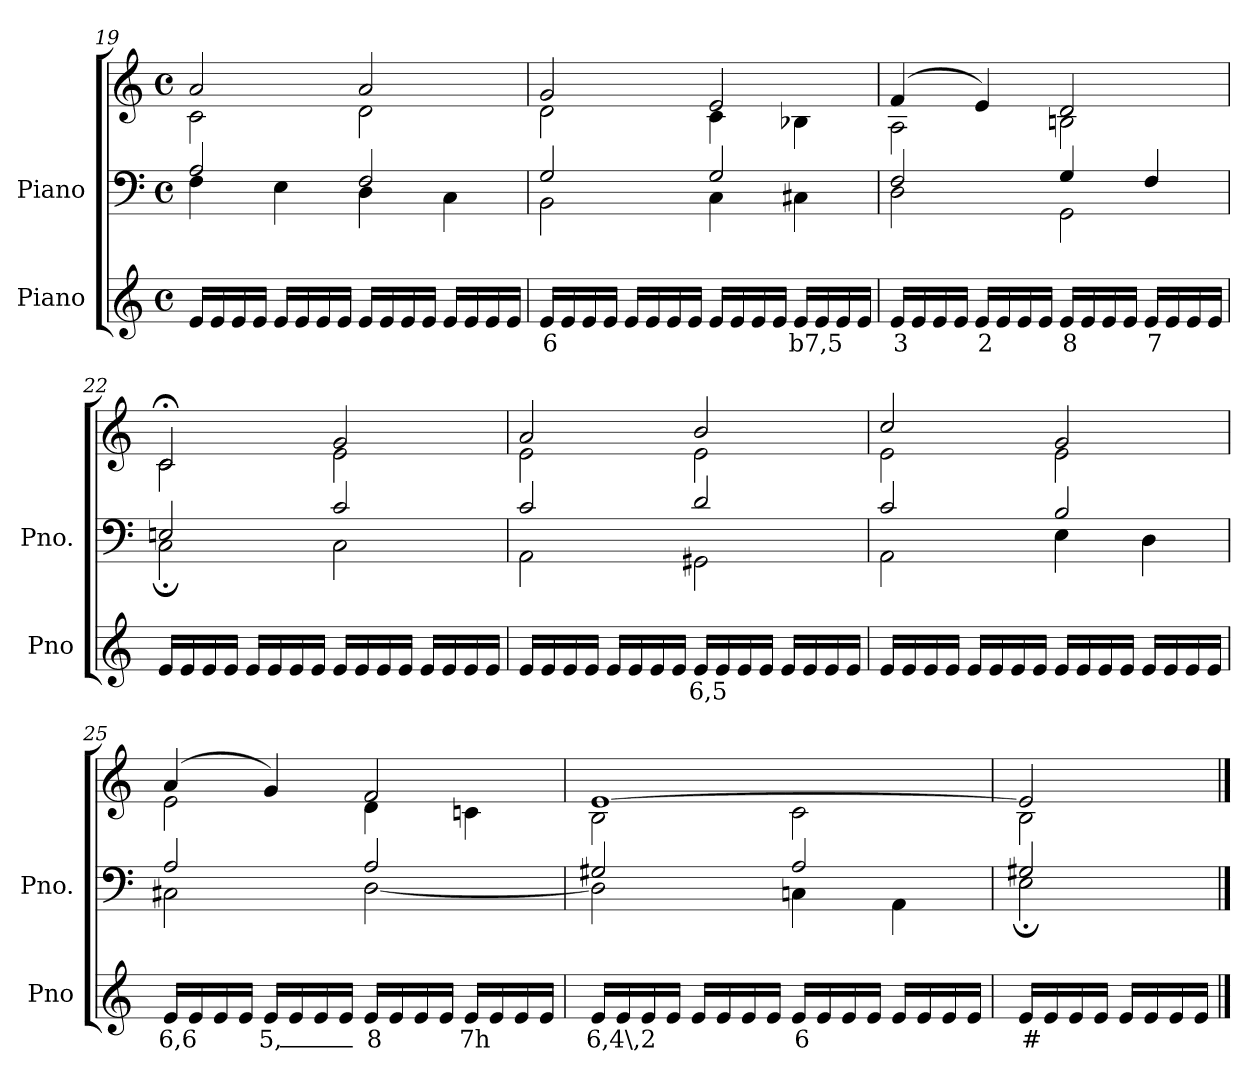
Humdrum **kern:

**kern	**text	**kern	**kern
*part2	*part2	*part1	*part1
*staff3	*staff3	*staff2	*staff1
*I"Piano	*	*I"Piano	*
*I'Pno	*	*I'Pno.	*
*clefG2	*	*clefF4	*clefG2
*k[]	*	*k[]	*k[]
*M4/4	*	*M4/4	*M4/4
*met(c)	*	*met(c)	*met(c)
=19	=19	=19	=19
*	*	*^	*^
16e/LL	.	2A/	4F\	2a/	2c\
16e/	.	.	.	.	.
16e/	.	.	.	.	.
16e/JJ	.	.	.	.	.
!	!LO:LY:b	!	!	!	!
16e/LL	_	.	4E\	.	.
16e/	.	.	.	.	.
16e/	.	.	.	.	.
16e/JJ	.	.	.	.	.
16e/LL	.	2F/	4D\	2a/	2d\
16e/	.	.	.	.	.
16e/	.	.	.	.	.
16e/JJ	.	.	.	.	.
!	!LO:LY:b	!	!	!	!
16e/LL	_	.	4C\	.	.
16e/	.	.	.	.	.
16e/	.	.	.	.	.
16e/JJ	.	.	.	.	.
=20	=20	=20	=20	=20	=20
!	!LO:LY:b	!	!	!	!
16e/LL	6	2G/	2BB\	2g/	2d\
16e/	.	.	.	.	.
16e/	.	.	.	.	.
16e/JJ	.	.	.	.	.
16e/LL	.	.	.	.	.
16e/	.	.	.	.	.
16e/	.	.	.	.	.
16e/JJ	.	.	.	.	.
16e/LL	.	2G/	4C\	2e/	4c\
16e/	.	.	.	.	.
16e/	.	.	.	.	.
16e/JJ	.	.	.	.	.
!	!LO:LY:b	!	!	!	!
16e/LL	b7,5	.	4C#X\	.	4B-X\
16e/	.	.	.	.	.
16e/	.	.	.	.	.
16e/JJ	.	.	.	.	.
=21	=21	=21	=21	=21	=21
!	!LO:LY:b	!	!	!	!
16e/LL	3	2F/	2D\	(>4f/	2A\
16e/	.	.	.	.	.
16e/	.	.	.	.	.
16e/JJ	.	.	.	.	.
!	!LO:LY:b	!	!	!	!
16e/LL	2	.	.	4e/)	.
16e/	.	.	.	.	.
16e/	.	.	.	.	.
16e/JJ	.	.	.	.	.
!	!LO:LY:b	!	!	!	!
16e/LL	8	4G/	2GG\	2d/	2Bn\
16e/	.	.	.	.	.
16e/	.	.	.	.	.
16e/JJ	.	.	.	.	.
!	!LO:LY:b	!	!	!	!
16e/LL	7	4F/	.	.	.
16e/	.	.	.	.	.
16e/	.	.	.	.	.
16e/JJ	.	.	.	.	.
=22	=22	=22	=22	=22	=22
16e/LL	.	2En/	2C;\	2c;</	2c\
16e/	.	.	.	.	.
16e/	.	.	.	.	.
16e/JJ	.	.	.	.	.
16e/LL	.	.	.	.	.
16e/	.	.	.	.	.
16e/	.	.	.	.	.
16e/JJ	.	.	.	.	.
16e/LL	.	2c/	2C\	2g/	2e\
16e/	.	.	.	.	.
16e/	.	.	.	.	.
16e/JJ	.	.	.	.	.
16e/LL	.	.	.	.	.
16e/	.	.	.	.	.
16e/	.	.	.	.	.
16e/JJ	.	.	.	.	.
=23	=23	=23	=23	=23	=23
16e/LL	.	2c/	2AA\	2a/	2e\
16e/	.	.	.	.	.
16e/	.	.	.	.	.
16e/JJ	.	.	.	.	.
16e/LL	.	.	.	.	.
16e/	.	.	.	.	.
16e/	.	.	.	.	.
16e/JJ	.	.	.	.	.
!	!LO:LY:b	!	!	!	!
16e/LL	6,5	2d/	2GG#X\	2b/	2e\
16e/	.	.	.	.	.
16e/	.	.	.	.	.
16e/JJ	.	.	.	.	.
16e/LL	.	.	.	.	.
16e/	.	.	.	.	.
16e/	.	.	.	.	.
16e/JJ	.	.	.	.	.
=24	=24	=24	=24	=24	=24
16e/LL	.	2c/	2AA\	2cc/	2e\
16e/	.	.	.	.	.
16e/	.	.	.	.	.
16e/JJ	.	.	.	.	.
16e/LL	.	.	.	.	.
16e/	.	.	.	.	.
16e/	.	.	.	.	.
16e/JJ	.	.	.	.	.
16e/LL	.	2B/	4E\	2g/	2e\
16e/	.	.	.	.	.
16e/	.	.	.	.	.
16e/JJ	.	.	.	.	.
!	!LO:LY:b	!	!	!	!
16e/LL	_	.	4D\	.	.
16e/	.	.	.	.	.
16e/	.	.	.	.	.
16e/JJ	.	.	.	.	.
=25	=25	=25	=25	=25	=25
!	!LO:LY:b	!	!	!	!
16e/LL	6,6	2A/	2C#X\	(>4a/	2e\
16e/	.	.	.	.	.
16e/	.	.	.	.	.
16e/JJ	.	.	.	.	.
!	!LO:LY:b	!	!	!	!
16e/LL	5,_	.	.	4g/)	.
16e/	.	.	.	.	.
16e/	.	.	.	.	.
16e/JJ	.	.	.	.	.
!	!LO:LY:b	!	!	!	!
16e/LL	8	2A/	[2D\	2f/	4d\
16e/	.	.	.	.	.
16e/	.	.	.	.	.
16e/JJ	.	.	.	.	.
!	!LO:LY:b	!	!	!	!
16e/LL	7h	.	.	.	4cn\
16e/	.	.	.	.	.
16e/	.	.	.	.	.
16e/JJ	.	.	.	.	.
=26	=26	=26	=26	=26	=26
!	!LO:LY:b	!	!	!	!
16e/LL	6,4\,2	2G#X/	2D\]	[1e	2B\
16e/	.	.	.	.	.
16e/	.	.	.	.	.
16e/JJ	.	.	.	.	.
16e/LL	.	.	.	.	.
16e/	.	.	.	.	.
16e/	.	.	.	.	.
16e/JJ	.	.	.	.	.
!	!LO:LY:b	!	!	!	!
16e/LL	6	2A/	4Cn\	.	2c\
16e/	.	.	.	.	.
16e/	.	.	.	.	.
16e/JJ	.	.	.	.	.
16e/LL	.	.	4AA\	.	.
16e/	.	.	.	.	.
16e/	.	.	.	.	.
16e/JJ	.	.	.	.	.
=27	=27	=27	=27	=27	=27
!	!LO:LY:b	!	!	!	!
16e/LL	#	2G#X/	2E;\	2e/]	2B\
16e/	.	.	.	.	.
16e/	.	.	.	.	.
16e/JJ	.	.	.	.	.
16e/LL	.	.	.	.	.
16e/	.	.	.	.	.
16e/	.	.	.	.	.
16e/JJ	.	.	.	.	.
*	*	*v	*v	*	*
*	*	*	*v	*v
==	==	==	==
*-	*-	*-	*-
